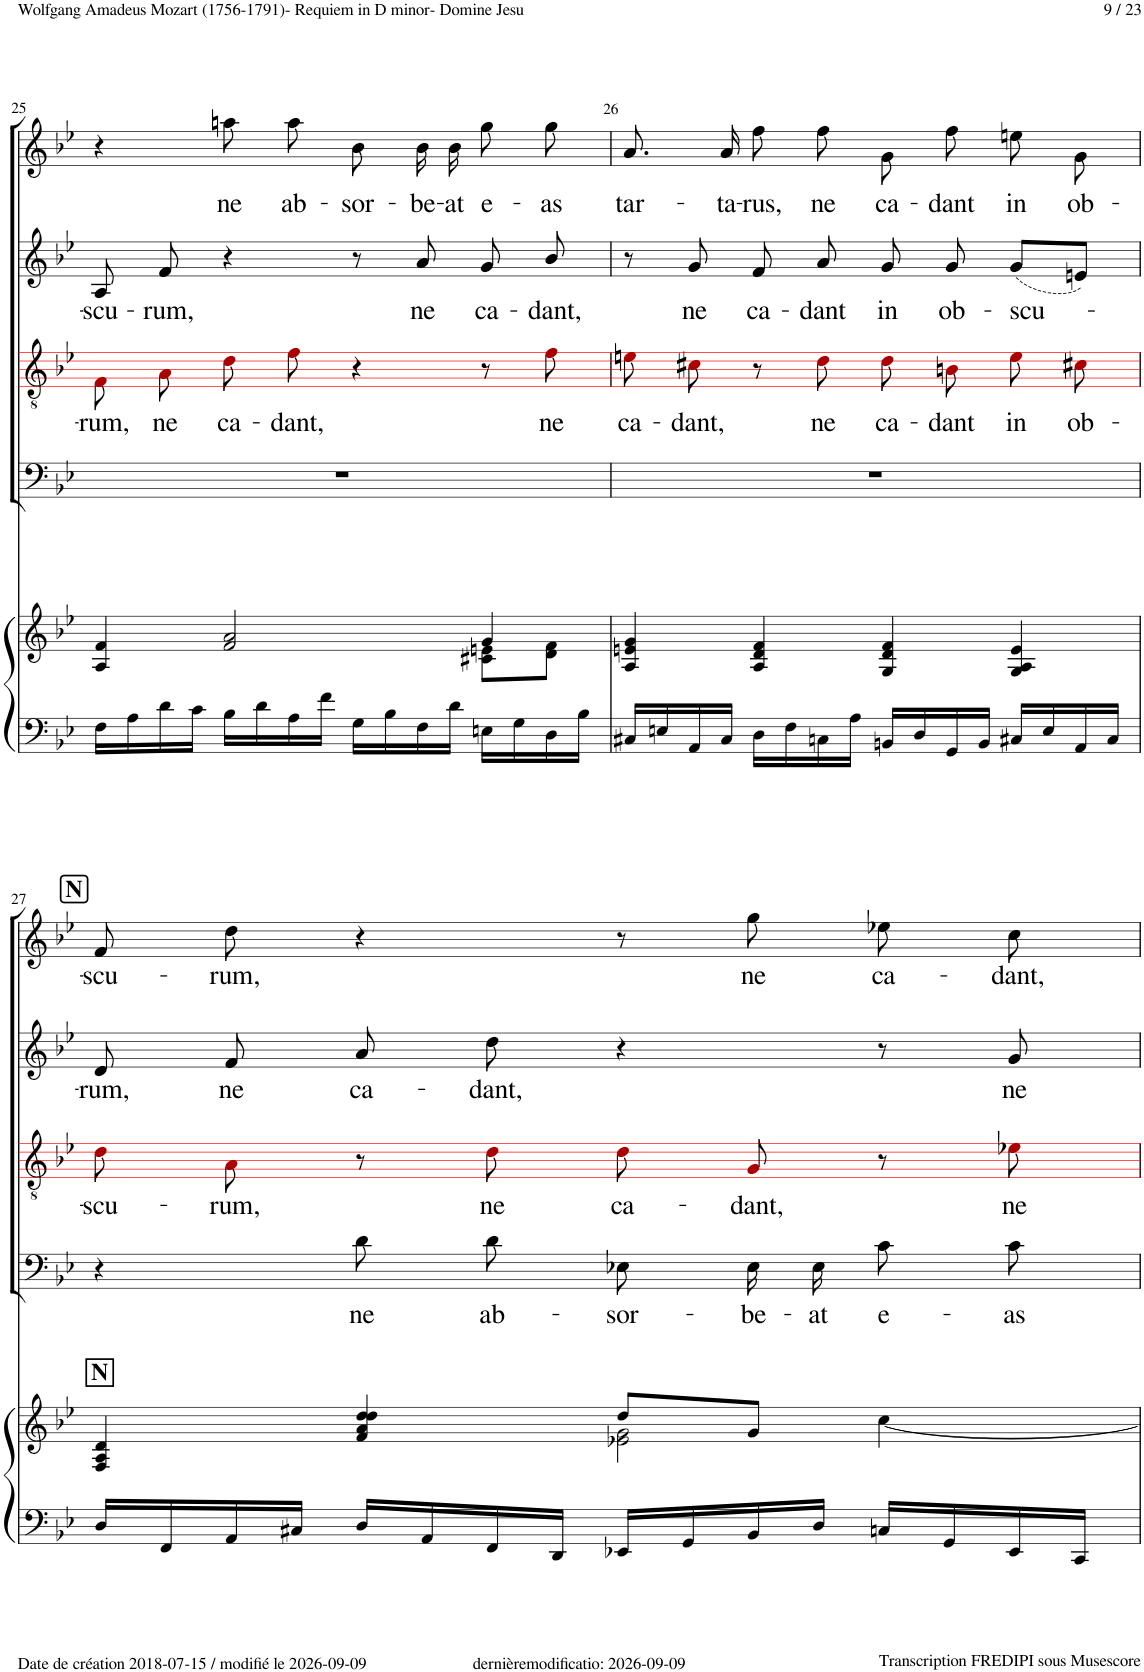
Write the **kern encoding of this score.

**kern	**kern	**kern	**text	**kern	**text	**kern	**text	**kern	**text
*part5	*part5	*part4	*part4	*part3	*part3	*part2	*part2	*part1	*part1
*staff6	*staff5	*staff4	*staff4	*staff3	*staff3	*staff2	*staff2	*staff1	*staff1
*I"Piano	*	*I"Bass	*	*I"Tenor	*	*I"Alto	*	*I"Soprano	*
*I'Pno	*	*	*	*	*	*	*	*	*
!!LO:PB:g=z
*clefF4	*clefG2	*clefF4	*	*clefGv2	*	*clefG2	*	*clefG2	*
*	*	*	*	*ITrd8c14	*	*	*	*	*
*k[b-e-]	*k[b-e-]	*k[b-e-]	*	*k[b-e-]	*	*k[b-e-]	*	*k[b-e-]	*
*M4/4	*M4/4	*M4/4	*	*M4/4	*	*M4/4	*	*M4/4	*
*met(c)	*met(c)	*met(c)	*	*met(c)	*	*met(c)	*	*met(c)	*
=25	=25	=25	=25	=25	=25	=25	=25	=25	=25
*	*^	*	*	*	*	*	*	*	*
!	!	!	!	!	!	!LO:LY:b	!	!LO:LY:b	!	!
16F\LL	4A/ 4f/	2.ryy	1r	.	8F!i\L	-rum,	8A!/	-scu-	4r	.
16A\	.	.	.	.	.	.	.	.	.	.
!	!	!	!	!	!	!LO:LY:b	!	!LO:LY:b	!	!
16d\	.	.	.	.	8A!i\J	ne	8f!/	-rum,	.	.
16c\JJ	.	.	.	.	.	.	.	.	.	.
!	!	!	!	!	!	!LO:LY:b	!	!	!	!LO:LY:b
16B-\LL	2f/ 2a/	.	.	.	8d!i\L	ca-	4r	.	8aan!\L	ne
16d\	.	.	.	.	.	.	.	.	.	.
!	!	!	!	!	!	!LO:LY:b	!	!	!	!LO:LY:b
16A\	.	.	.	.	8f!i\J	-dant,	.	.	8aa!\J	ab-
16f\JJ	.	.	.	.	.	.	.	.	.	.
!	!	!	!	!	!	!	!	!	!	!LO:LY:b
16G\LL	.	.	.	.	4r	.	8r	.	8b-!\L	-sor-
16B-\	.	.	.	.	.	.	.	.	.	.
!	!	!	!	!	!	!	!	!LO:LY:b	!	!LO:LY:b
16F\	.	.	.	.	.	.	8a!/	ne	16b-!\L	-be-
!	!	!	!	!	!	!	!	!	!	!LO:LY:b
16d\JJ	.	.	.	.	.	.	.	.	16b-!\JJ	-at
!	!	!	!	!	!	!	!	!LO:LY:b	!	!LO:LY:b
16En\LL	4g/	8c#X\ 8en\L	.	.	8r	.	8g!/	ca-	8gg!\L	e-
16G\	.	.	.	.	.	.	.	.	.	.
!	!	!	!	!	!	!LO:LY:b	!	!LO:LY:b	!	!LO:LY:b
16D\	.	8d\ 8f\J	.	.	8f!i\	ne	8b-!/	-dant,	8gg!\J	-as
16B-\JJ	.	.	.	.	.	.	.	.	.	.
*	*v	*v	*	*	*	*	*	*	*	*
=26	=26	=26	=26	=26	=26	=26	=26	=26	=26
!	!	!	!	!	!LO:LY:b	!	!	!	!LO:LY:b
16C#X/LL	4A/ 4en/ 4g/	1r	.	8en!i\L	ca-	8r	.	8.a!/L	tar-
16En/	.	.	.	.	.	.	.	.	.
!	!	!	!	!	!LO:LY:b	!	!LO:LY:b	!	!
16AA/	.	.	.	8c#X!i\J	-dant,	8g!/	ne	.	.
!	!	!	!	!	!	!	!	!	!LO:LY:b
16C#/JJ	.	.	.	.	.	.	.	16a!/Jk	-ta-
!	!	!	!	!	!	!	!LO:LY:b	!	!LO:LY:b
16D\LL	4A/ 4d/ 4f/	.	.	8r	.	8f!/	ca-	8ff!\L	-rus,
16F\	.	.	.	.	.	.	.	.	.
!	!	!	!	!	!LO:LY:b	!	!LO:LY:b	!	!LO:LY:b
16Cn\	.	.	.	8d!i\	ne	8a!/	-dant	8ff!\J	ne
16A\JJ	.	.	.	.	.	.	.	.	.
!	!	!	!	!	!LO:LY:b	!	!LO:LY:b	!	!LO:LY:b
16BBn/LL	4G/ 4d/ 4f/	.	.	8d!i\L	ca-	8g!/	in	8g!\L	ca-
16D/	.	.	.	.	.	.	.	.	.
!	!	!	!	!	!LO:LY:b	!	!LO:LY:b	!	!LO:LY:b
16GG/	.	.	.	8Bn!i\J	-dant	8g!/	ob-	8ff!\J	-dant
16BB/JJ	.	.	.	.	.	.	.	.	.
!	!	!	!	!	!LO:LY:b	!	!LO:LY:b	!	!LO:LY:b
16C#X/LL	4G/ 4A/ 4e/	.	.	8e!i\L	in	(8g!/L	-scu-	8een!\L	in
16E/	.	.	.	.	.	.	.	.	.
!	!	!	!	!	!LO:LY:b	!	!	!	!LO:LY:b
16AA/	.	.	.	8c#X!i\J	ob-	8en!/J)	.	8g!\J	ob-
16C#/JJ	.	.	.	.	.	.	.	.	.
!!LO:LB:g=z
!!LO:REH:place=s1:a:B:cj:fs=14:t=N
=27	=27	=27	=27	=27	=27	=27	=27	=27	=27
*	*^	*	*	*	*	*	*	*	*
!	!LO:TX:a:B:t=N	!	!	!	!	!	!	!	!	!
!	!	!	!	!	!	!LO:LY:b	!	!LO:LY:b	!	!LO:LY:b
16D/LL	4F/ 4A/ 4d/	2ryy	4r	.	8d!i\L	-scu-	8d!/	-rum,	8f!/L	-scu-
16FF/	.	.	.	.	.	.	.	.	.	.
!	!	!	!	!	!	!LO:LY:b	!	!LO:LY:b	!	!LO:LY:b
16AA/	.	.	.	.	8A!i\J	-rum,	8f!/	ne	8dd!/J	-rum,
16C#X/JJ	.	.	.	.	.	.	.	.	.	.
!	!	!	!	!LO:LY:b	!	!	!	!LO:LY:b	!	!
16D/LL	4f/ 4a/ 4dd/ 4dd/	.	8d!\L	ne	8r	.	8a!/	ca-	4r	.
16AA/	.	.	.	.	.	.	.	.	.	.
!	!	!	!	!LO:LY:b	!	!LO:LY:b	!	!LO:LY:b	!	!
16FF/	.	.	8d!\J	ab-	8d!i\	ne	8dd!\	-dant,	.	.
16DD/JJ	.	.	.	.	.	.	.	.	.	.
!	!	!	!	!LO:LY:b	!	!LO:LY:b	!	!	!	!
16EE-X/LL	8dd/L	2e-X\ 2g\	8E-X!\L	-sor-	8d!i\L	ca-	4r	.	8r	.
16GG/	.	.	.	.	.	.	.	.	.	.
!	!	!	!	!LO:LY:b	!	!LO:LY:b	!	!	!	!LO:LY:b
16BB-/	8g/J	.	16E-!\L	-be-	8G!i\J	-dant,	.	.	8gg!\	ne
!	!	!	!	!LO:LY:b	!	!	!	!	!	!
16D/JJ	.	.	16E-!\JJ	-at	.	.	.	.	.	.
!	!	!	!	!LO:LY:b	!	!	!	!	!	!LO:LY:b
16Cn/LL	[4cc\	.	8c!\L	e-	8r	.	8r	.	8ee-X!\L	ca-
16GG/	.	.	.	.	.	.	.	.	.	.
!	!	!	!	!LO:LY:b	!	!LO:LY:b	!	!LO:LY:b	!	!LO:LY:b
16EE-/	.	.	8c!\J	-as	8e-X!i\	ne	8g!/	ne	8cc!\J	-dant,
16CC/JJ	.	.	.	.	.	.	.	.	.	.
*	*v	*v	*	*	*	*	*	*	*	*
=	=	=	=	=	=	=	=	=	=
*-	*-	*-	*-	*-	*-	*-	*-	*-	*-
